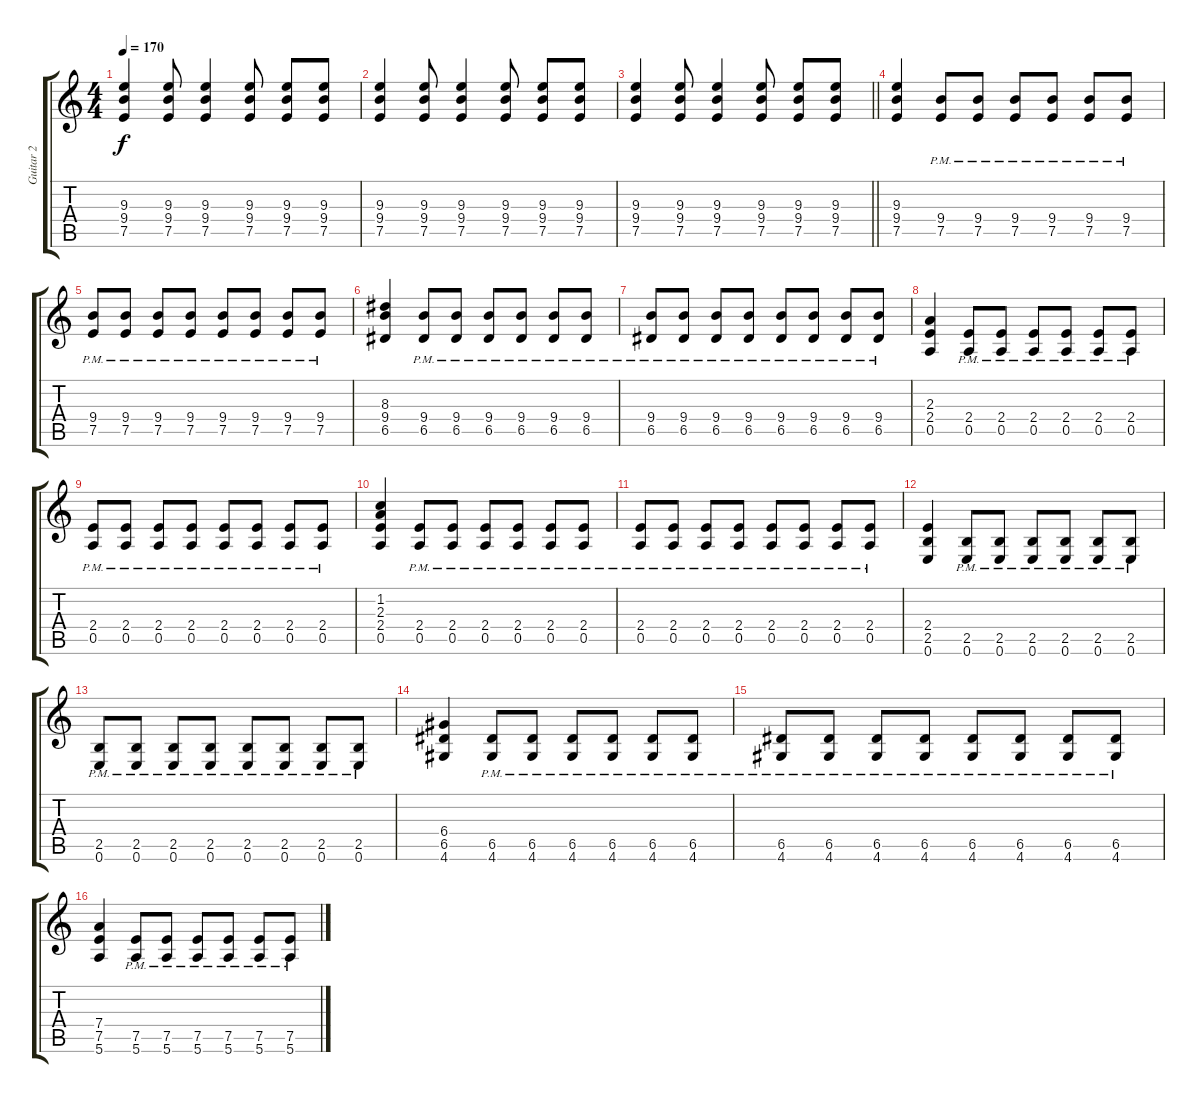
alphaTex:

\track ("Guitar 2" "Guitar 2") {instrument overdrivenguitar}
\staff {score tabs}
\tuning (E4 B3 G3 D3 A2 E2) {hide}
\ts (4 4)
\tempo 170
\clef g2
\ks c
(9.3 9.4 7.5).4{dy f} (9.3 9.4 7.5).8 (9.3 9.4 7.5).4 (9.3 9.4 7.5).8 (9.3 9.4 7.5).8 (9.3 9.4 7.5).8 |
(9.3 9.4 7.5).4 (9.3 9.4 7.5).8 (9.3 9.4 7.5).4 (9.3 9.4 7.5).8 (9.3 9.4 7.5).8 (9.3 9.4 7.5).8 |
\barLineRight lightlight
(9.3 9.4 7.5).4 (9.3 9.4 7.5).8 (9.3 9.4 7.5).4 (9.3 9.4 7.5).8 (9.3 9.4 7.5).8 (9.3 9.4 7.5).8 |
(9.3 9.4 7.5).4 (9.4{pm} 7.5{pm}).8 (9.4{pm} 7.5{pm}).8 (9.4{pm} 7.5{pm}).8 (9.4{pm} 7.5{pm}).8 (9.4{pm} 7.5{pm}).8 (9.4{pm} 7.5{pm}).8 |
(9.4{pm} 7.5{pm}).8 (9.4{pm} 7.5{pm}).8 (9.4{pm} 7.5{pm}).8 (9.4{pm} 7.5{pm}).8 (9.4{pm} 7.5{pm}).8 (9.4{pm} 7.5{pm}).8 (9.4{pm} 7.5{pm}).8 (9.4{pm} 7.5{pm}).8 |
(8.3 9.4 6.5).4 (9.4{pm} 6.5{pm}).8 (9.4{pm} 6.5{pm}).8 (9.4{pm} 6.5{pm}).8 (9.4{pm} 6.5{pm}).8 (9.4{pm} 6.5{pm}).8 (9.4{pm} 6.5{pm}).8 |
(9.4{pm} 6.5{pm}).8 (9.4{pm} 6.5{pm}).8 (9.4{pm} 6.5{pm}).8 (9.4{pm} 6.5{pm}).8 (9.4{pm} 6.5{pm}).8 (9.4{pm} 6.5{pm}).8 (9.4{pm} 6.5{pm}).8 (9.4{pm} 6.5{pm}).8 |
(2.3 2.4 0.5).4 (2.4{pm} 0.5{pm}).8 (2.4{pm} 0.5{pm}).8 (2.4{pm} 0.5{pm}).8 (2.4{pm} 0.5{pm}).8 (2.4{pm} 0.5{pm}).8 (2.4{pm} 0.5{pm}).8 |
(2.4{pm} 0.5{pm}).8 (2.4{pm} 0.5{pm}).8 (2.4{pm} 0.5{pm}).8 (2.4{pm} 0.5{pm}).8 (2.4{pm} 0.5{pm}).8 (2.4{pm} 0.5{pm}).8 (2.4{pm} 0.5{pm}).8 (2.4{pm} 0.5{pm}).8 |
(1.2 2.3 2.4 0.5).4 (2.4{pm} 0.5{pm}).8 (2.4{pm} 0.5{pm}).8 (2.4{pm} 0.5{pm}).8 (2.4{pm} 0.5{pm}).8 (2.4{pm} 0.5{pm}).8 (2.4{pm} 0.5{pm}).8 |
(2.4{pm} 0.5{pm}).8 (2.4{pm} 0.5{pm}).8 (2.4{pm} 0.5{pm}).8 (2.4{pm} 0.5{pm}).8 (2.4{pm} 0.5{pm}).8 (2.4{pm} 0.5{pm}).8 (2.4{pm} 0.5{pm}).8 (2.4{pm} 0.5{pm}).8 |
(2.4 2.5 0.6).4 (2.5{pm} 0.6{pm}).8 (2.5{pm} 0.6{pm}).8 (2.5{pm} 0.6{pm}).8 (2.5{pm} 0.6{pm}).8 (2.5{pm} 0.6{pm}).8 (2.5{pm} 0.6{pm}).8 |
(2.5{pm} 0.6{pm}).8 (2.5{pm} 0.6{pm}).8 (2.5{pm} 0.6{pm}).8 (2.5{pm} 0.6{pm}).8 (2.5{pm} 0.6{pm}).8 (2.5{pm} 0.6{pm}).8 (2.5{pm} 0.6{pm}).8 (2.5{pm} 0.6{pm}).8 |
(6.4 6.5 4.6).4 (6.5{pm} 4.6{pm}).8 (6.5{pm} 4.6{pm}).8 (6.5{pm} 4.6{pm}).8 (6.5{pm} 4.6{pm}).8 (6.5{pm} 4.6{pm}).8 (6.5{pm} 4.6{pm}).8 |
(6.5{pm} 4.6{pm}).8 (6.5{pm} 4.6{pm}).8 (6.5{pm} 4.6{pm}).8 (6.5{pm} 4.6{pm}).8 (6.5{pm} 4.6{pm}).8 (6.5{pm} 4.6{pm}).8 (6.5{pm} 4.6{pm}).8 (6.5{pm} 4.6{pm}).8 |
(7.4 7.5 5.6).4 (7.5{pm} 5.6{pm}).8 (7.5{pm} 5.6{pm}).8 (7.5{pm} 5.6{pm}).8 (7.5{pm} 5.6{pm}).8 (7.5{pm} 5.6{pm}).8 (7.5{pm} 5.6{pm}).8
